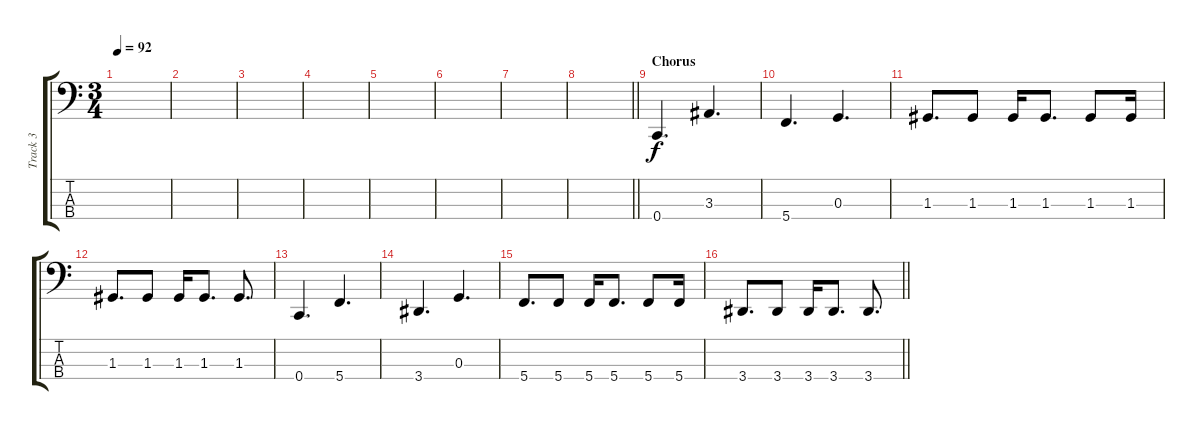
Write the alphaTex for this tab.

\track ("Track 3" "Track 3") {instrument electricbassfinger}
\staff {score tabs}
\tuning (F2 C2 G1 C1) {hide}
\ts (3 4)
\tempo 92
\clef f4
\ks c
|
|
|
|
|
|
|
\barLineRight lightlight
|
\section ("" "Chorus")
0.4.4{d} 3.3.4{d} |
5.4.4{d} 0.3.4{d} |
1.3.8{d} 1.3.8 1.3.16 1.3.8{d} 1.3.8 1.3.16 |
1.3.8{d} 1.3.8 1.3.16 1.3.8{d} 1.3.8{d} |
0.4.4{d} 5.4.4{d} |
3.4.4{d} 0.3.4{d} |
5.4.8{d} 5.4.8 5.4.16 5.4.8{d} 5.4.8 5.4.16 |
\barLineRight lightlight
3.4.8{d} 3.4.8 3.4.16 3.4.8{d} 3.4.8{d}
